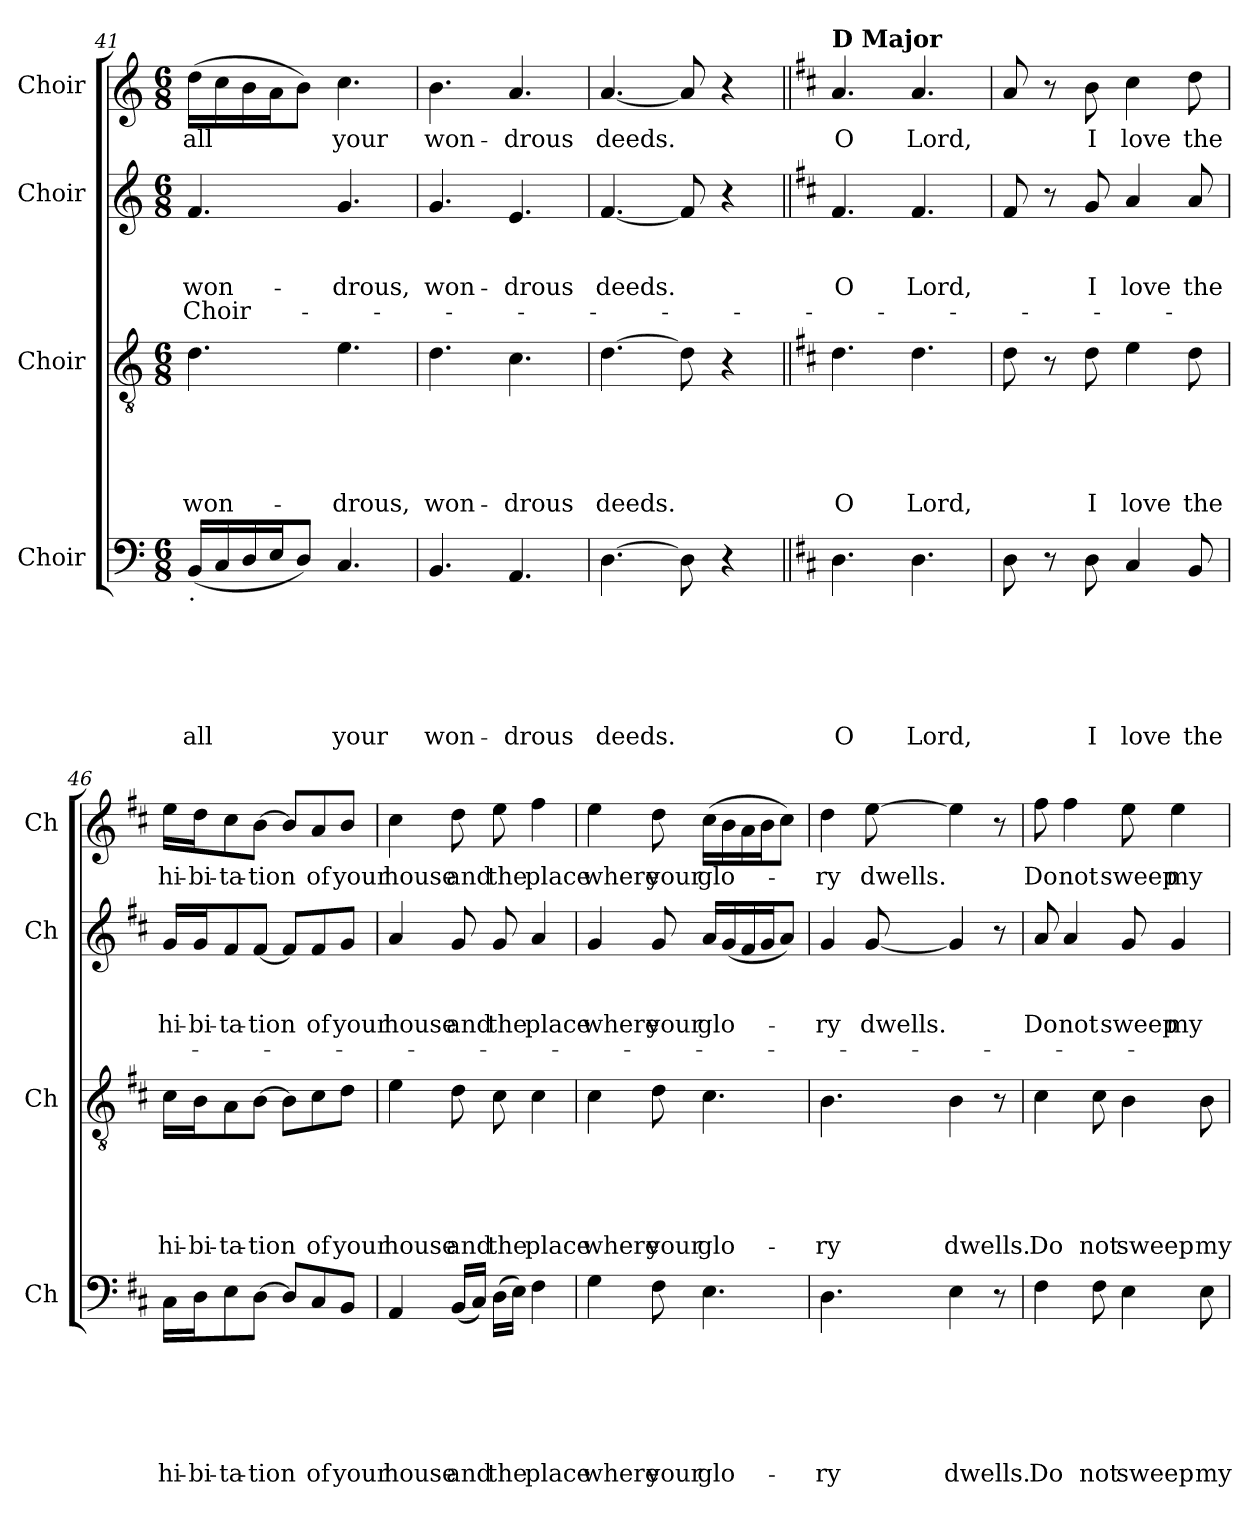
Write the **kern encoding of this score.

**kern	**text	**text	**text	**text	**text	**text	**kern	**text	**text	**text	**text	**text	**kern	**text	**text	**text	**text	**kern	**text
*part4	*part4	*part4	*part4	*part4	*part4	*part4	*part3	*part3	*part3	*part3	*part3	*part3	*part2	*part2	*part2	*part2	*part2	*part1	*part1
*staff4	*staff4	*staff4	*staff4	*staff4	*staff4	*staff4	*staff3	*staff3	*staff3	*staff3	*staff3	*staff3	*staff2	*staff2	*staff2	*staff2	*staff2	*staff1	*staff1
*I"Choir	*	*	*	*	*	*	*I"Choir	*	*	*	*	*	*I"Choir	*	*	*	*	*I"Choir	*
*I'Ch	*	*	*	*	*	*	*I'Ch	*	*	*	*	*	*I'Ch	*	*	*	*	*I'Ch	*
!!LO:LB:g=z
*clefF4	*	*	*	*	*	*	*clefGv2	*	*	*	*	*	*clefG2	*	*	*	*	*clefG2	*
*k[]	*	*	*	*	*	*	*k[]	*	*	*	*	*	*k[]	*	*	*	*	*k[]	*
*C:	*	*	*	*	*	*	*C:	*	*	*	*	*	*C:	*	*	*	*	*C:	*
*M6/8	*	*	*	*	*	*	*M6/8	*	*	*	*	*	*M6/8	*	*	*	*	*M6/8	*
=41	=41	=41	=41	=41	=41	=41	=41	=41	=41	=41	=41	=41	=41	=41	=41	=41	=41	=41	=41
!LO:TX:b:t=.	!	!	!	!	!	!	!	!	!	!	!	!	!	!	!	!	!	!	!
!	!	!	!	!	!	!LO:LY:b	!	!	!	!	!	!LO:LY:b	!	!	!	!LO:LY:b	!LO:LY:b	!	!LO:LY:b
(<16BB/LL	.	.	.	.	.	all	4.d\	.	.	.	.	won-	4.f/	.	.	won-	Choir-	(>16dd\LL	all
16C/	.	.	.	.	.	.	.	.	.	.	.	.	.	.	.	.	.	16cc\	.
16D/	.	.	.	.	.	.	.	.	.	.	.	.	.	.	.	.	.	16b\	.
16E/J	.	.	.	.	.	.	.	.	.	.	.	.	.	.	.	.	.	16a\J	.
8D/J)	.	.	.	.	.	.	.	.	.	.	.	.	.	.	.	.	.	8b\J)	.
!	!	!	!	!	!	!LO:LY:b	!	!	!	!	!	!LO:LY:b	!	!	!	!LO:LY:b	!	!	!LO:LY:b
4.C/	.	.	.	.	.	your	4.e\	.	.	.	.	-drous,	4.g/	.	.	-drous,	.	4.cc\	your
=42	=42	=42	=42	=42	=42	=42	=42	=42	=42	=42	=42	=42	=42	=42	=42	=42	=42	=42	=42
!	!	!	!	!	!	!LO:LY:b	!	!	!	!	!	!LO:LY:b	!	!	!	!LO:LY:b	!	!	!LO:LY:b
4.BB/	.	.	.	.	.	won-	4.d\	.	.	.	.	won-	4.g/	.	.	won-	.	4.b\	won-
!	!	!	!	!	!	!LO:LY:b	!	!	!	!	!	!LO:LY:b	!	!	!	!LO:LY:b	!	!	!LO:LY:b
4.AA/	.	.	.	.	.	-drous	4.c\	.	.	.	.	-drous	4.e/	.	.	-drous	.	4.a/	-drous
=43	=43	=43	=43	=43	=43	=43	=43	=43	=43	=43	=43	=43	=43	=43	=43	=43	=43	=43	=43
!	!	!	!	!	!	!LO:LY:b	!	!	!	!	!	!LO:LY:b	!	!	!	!LO:LY:b	!	!	!LO:LY:b
[>4.D\	.	.	.	.	.	deeds.	[>4.d\	.	.	.	.	deeds.	[<4.f/	.	.	deeds.	.	[<4.a/	deeds.
8D\]	.	.	.	.	.	.	8d\]	.	.	.	.	.	8f/]	.	.	.	.	8a/]	.
4r	.	.	.	.	.	.	4r	.	.	.	.	.	4r	.	.	.	.	4r	.
=44||	=44||	=44||	=44||	=44||	=44||	=44||	=44||	=44||	=44||	=44||	=44||	=44||	=44||	=44||	=44||	=44||	=44||	=44||	=44||
*k[f#c#]	*	*	*	*	*	*	*k[f#c#]	*	*	*	*	*	*k[f#c#]	*	*	*	*	*k[f#c#]	*
*D:	*	*	*	*	*	*	*D:	*	*	*	*	*	*D:	*	*	*	*	*D:	*
!	!	!	!	!	!	!	!	!	!	!	!	!	!	!	!	!	!	!LO:TX:a:B:t=D Major	!
!	!	!	!	!	!	!LO:LY:b	!	!	!	!	!	!LO:LY:b	!	!	!	!LO:LY:b	!	!	!LO:LY:b
4.D\	.	.	.	.	.	O	4.d\	.	.	.	.	O	4.f#/	.	.	O	.	4.a/	O
!	!	!	!	!	!	!LO:LY:b	!	!	!	!	!	!LO:LY:b	!	!	!	!LO:LY:b	!	!	!LO:LY:b
4.D\	.	.	.	.	.	Lord,	4.d\	.	.	.	.	Lord,	4.f#/	.	.	Lord,	.	4.a/	Lord,
!!LO:LB:g=z
=45	=45	=45	=45	=45	=45	=45	=45	=45	=45	=45	=45	=45	=45	=45	=45	=45	=45	=45	=45
8D\	.	.	.	.	.	.	8d\	.	.	.	.	.	8f#/	.	.	.	.	8a/	.
8r	.	.	.	.	.	.	8r	.	.	.	.	.	8r	.	.	.	.	8r	.
!	!	!	!	!	!	!LO:LY:b:rj	!	!	!	!	!	!LO:LY:b:rj	!	!	!	!LO:LY:b:rj	!	!	!LO:LY:b:rj
8D\	.	.	.	.	.	I	8d\	.	.	.	.	I	8g/	.	.	I	.	8b\	I
!	!	!	!	!	!	!LO:LY:b	!	!	!	!	!	!LO:LY:b	!	!	!	!LO:LY:b	!	!	!LO:LY:b
4C#/	.	.	.	.	.	love	4e\	.	.	.	.	love	4a/	.	.	love	.	4cc#\	love
!	!	!	!	!	!	!LO:LY:b	!	!	!	!	!	!LO:LY:b	!	!	!	!LO:LY:b	!	!	!LO:LY:b
8BB/	.	.	.	.	.	the	8d\	.	.	.	.	the	8a/	.	.	the	.	8dd\	the
=46	=46	=46	=46	=46	=46	=46	=46	=46	=46	=46	=46	=46	=46	=46	=46	=46	=46	=46	=46
!	!	!	!	!	!	!LO:LY:b	!	!	!	!	!	!LO:LY:b	!	!	!	!LO:LY:b	!	!	!LO:LY:b
16C#\LL	.	.	.	.	.	hi-	16c#\LL	.	.	.	.	hi-	16g/LL	.	.	hi-	.	16ee\LL	hi-
!	!	!	!	!	!	!LO:LY:b	!	!	!	!	!	!LO:LY:b	!	!	!	!LO:LY:b	!	!	!LO:LY:b
16D\J	.	.	.	.	.	-bi-	16B\J	.	.	.	.	-bi-	16g/J	.	.	-bi-	.	16dd\J	-bi-
!	!	!	!	!	!	!LO:LY:b	!	!	!	!	!	!LO:LY:b	!	!	!	!LO:LY:b	!	!	!LO:LY:b
8E\	.	.	.	.	.	-ta-	8A\	.	.	.	.	-ta-	8f#/	.	.	-ta-	.	8cc#\	-ta-
!	!	!	!	!	!	!LO:LY:b	!	!	!	!	!	!LO:LY:b	!	!	!	!LO:LY:b	!	!	!LO:LY:b
[>8D\J	.	.	.	.	.	-tion	[>8B\J	.	.	.	.	-tion	[<8f#/J	.	.	-tion	.	[>8b\J	-tion
8D/L]	.	.	.	.	.	.	8B\L]	.	.	.	.	.	8f#/L]	.	.	.	.	8b/L]	.
!	!	!	!	!	!	!LO:LY:b	!	!	!	!	!	!LO:LY:b	!	!	!	!LO:LY:b	!	!	!LO:LY:b
8C#/	.	.	.	.	.	of	8c#\	.	.	.	.	of	8f#/	.	.	of	.	8a/	of
!	!	!	!	!	!	!LO:LY:b	!	!	!	!	!	!LO:LY:b	!	!	!	!LO:LY:b	!	!	!LO:LY:b
8BB/J	.	.	.	.	.	your	8d\J	.	.	.	.	your	8g/J	.	.	your	.	8b/J	your
=47	=47	=47	=47	=47	=47	=47	=47	=47	=47	=47	=47	=47	=47	=47	=47	=47	=47	=47	=47
!	!	!	!	!	!	!LO:LY:b	!	!	!	!	!	!LO:LY:b	!	!	!	!LO:LY:b	!	!	!LO:LY:b
4AA/	.	.	.	.	.	house	4e\	.	.	.	.	house	4a/	.	.	house	.	4cc#\	house
!	!	!	!	!	!	!LO:LY:b	!	!	!	!	!	!LO:LY:b	!	!	!	!LO:LY:b	!	!	!LO:LY:b
(<16BB/LL	.	.	.	.	.	and	8d\	.	.	.	.	and	8g/	.	.	and	.	8dd\	and
16C#/JJ)	.	.	.	.	.	.	.	.	.	.	.	.	.	.	.	.	.	.	.
!	!	!	!	!	!	!LO:LY:b	!	!	!	!	!	!LO:LY:b	!	!	!	!LO:LY:b	!	!	!LO:LY:b
(>16D\LL	.	.	.	.	.	the	8c#\	.	.	.	.	the	8g/	.	.	the	.	8ee\	the
16E\JJ)	.	.	.	.	.	.	.	.	.	.	.	.	.	.	.	.	.	.	.
!	!	!	!	!	!	!LO:LY:b	!	!	!	!	!	!LO:LY:b	!	!	!	!LO:LY:b	!	!	!LO:LY:b
4F#\	.	.	.	.	.	place	4c#\	.	.	.	.	place	4a/	.	.	place	.	4ff#\	place
=48	=48	=48	=48	=48	=48	=48	=48	=48	=48	=48	=48	=48	=48	=48	=48	=48	=48	=48	=48
!	!	!	!	!	!	!LO:LY:b	!	!	!	!	!	!LO:LY:b	!	!	!	!LO:LY:b	!	!	!LO:LY:b
4G\	.	.	.	.	.	where	4c#\	.	.	.	.	where	4g/	.	.	where	.	4ee\	where
!	!	!	!	!	!	!LO:LY:b	!	!	!	!	!	!LO:LY:b	!	!	!	!LO:LY:b	!	!	!LO:LY:b
8F#\	.	.	.	.	.	your	8d\	.	.	.	.	your	8g/	.	.	your	.	8dd\	your
!	!	!	!	!	!	!LO:LY:b	!	!	!	!	!	!LO:LY:b	!	!	!	!LO:LY:b	!	!	!LO:LY:b
4.E\	.	.	.	.	.	glo-	4.c#\	.	.	.	.	glo-	16a/LL	.	.	glo-	.	(>16cc#\LL	glo-
.	.	.	.	.	.	.	.	.	.	.	.	.	(<16g/	.	.	.	.	16b\	.
.	.	.	.	.	.	.	.	.	.	.	.	.	16f#/	.	.	.	.	16a\	.
.	.	.	.	.	.	.	.	.	.	.	.	.	16g/J	.	.	.	.	16b\J	.
.	.	.	.	.	.	.	.	.	.	.	.	.	8a/J)	.	.	.	.	8cc#\J)	.
!!LO:PB:g=z
=49	=49	=49	=49	=49	=49	=49	=49	=49	=49	=49	=49	=49	=49	=49	=49	=49	=49	=49	=49
!	!	!	!	!	!	!LO:LY:b	!	!	!	!	!	!LO:LY:b	!	!	!	!LO:LY:b	!	!	!LO:LY:b
4.D\	.	.	.	.	.	-ry	4.B\	.	.	.	.	-ry	4g/	.	.	-ry	.	4dd\	-ry
!	!	!	!	!	!	!	!	!	!	!	!	!	!	!	!	!LO:LY:b	!	!	!LO:LY:b
.	.	.	.	.	.	.	.	.	.	.	.	.	[<8g/	.	.	dwells.	.	[>8ee\	dwells.
!	!	!	!	!	!	!LO:LY:b	!	!	!	!	!	!LO:LY:b	!	!	!	!	!	!	!
4E\	.	.	.	.	.	dwells.	4B\	.	.	.	.	dwells.	4g/]	.	.	.	.	4ee\]	.
8r	.	.	.	.	.	.	8r	.	.	.	.	.	8r	.	.	.	.	8r	.
=50	=50	=50	=50	=50	=50	=50	=50	=50	=50	=50	=50	=50	=50	=50	=50	=50	=50	=50	=50
!	!	!	!	!	!	!LO:LY:b	!	!	!	!	!	!LO:LY:b	!	!	!	!LO:LY:b	!	!	!LO:LY:b
4F#\	.	.	.	.	.	Do	4c#\	.	.	.	.	Do	8a/	.	.	Do	.	8ff#>\	Do
!	!	!	!	!	!	!	!	!	!	!	!	!	!	!	!	!LO:LY:b	!	!	!LO:LY:b
.	.	.	.	.	.	.	.	.	.	.	.	.	4a/	.	.	not	.	4ff#\	not
!	!	!	!	!	!	!LO:LY:b	!	!	!	!	!	!LO:LY:b	!	!	!	!	!	!	!
8F#\	.	.	.	.	.	not	8c#\	.	.	.	.	not	.	.	.	.	.	.	.
!	!	!	!	!	!	!LO:LY:b	!	!	!	!	!	!LO:LY:b	!	!	!	!LO:LY:b	!	!	!LO:LY:b
4E\	.	.	.	.	.	sweep	4B\	.	.	.	.	sweep	8g/	.	.	sweep	.	8ee\	sweep
!	!	!	!	!	!	!	!	!	!	!	!	!	!	!	!	!LO:LY:b	!	!	!LO:LY:b
.	.	.	.	.	.	.	.	.	.	.	.	.	4g/	.	.	my	.	4ee\	my
!	!	!	!	!	!	!LO:LY:b	!	!	!	!	!	!LO:LY:b	!	!	!	!	!	!	!
8E\	.	.	.	.	.	my	8B\	.	.	.	.	my	.	.	.	.	.	.	.
=	=	=	=	=	=	=	=	=	=	=	=	=	=	=	=	=	=	=	=
*-	*-	*-	*-	*-	*-	*-	*-	*-	*-	*-	*-	*-	*-	*-	*-	*-	*-	*-	*-
